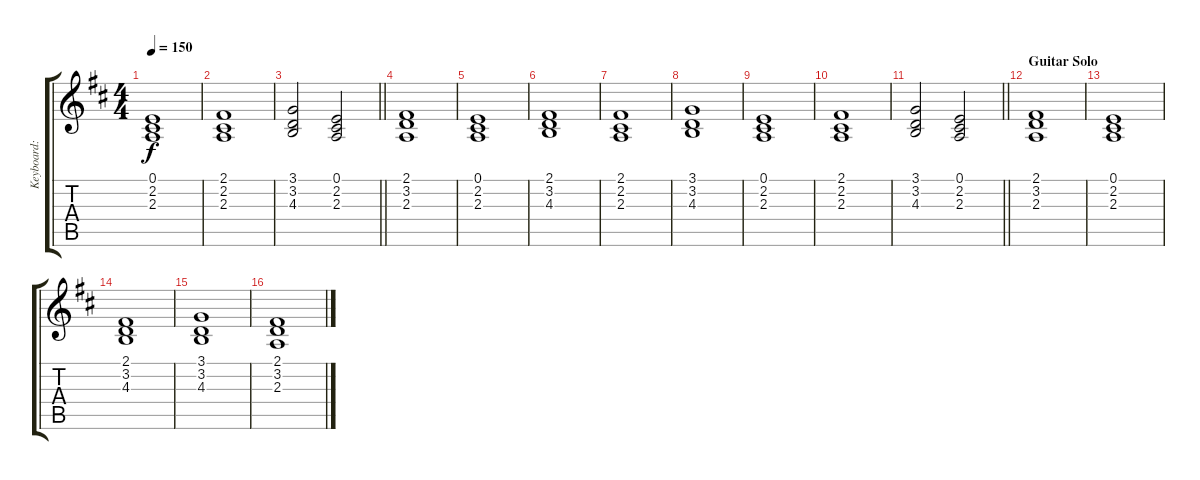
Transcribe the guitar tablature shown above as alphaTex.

\track ("Keyboard: Tommie Johansson" "Keyboard: ") {instrument stringensemble1}
\staff {score tabs}
\tuning (E4 B3 G3 D3 A2 E2) {hide}
\ts (4 4)
\tempo 150
\clef g2
\ks d
(0.1 2.2 2.3).1{dy f} |
(2.1 2.2 2.3).1 |
\barLineRight lightlight
(3.1 3.2 4.3).2 (0.1 2.2 2.3).2 |
(2.1 3.2 2.3).1 |
(0.1 2.2 2.3).1 |
(2.1 3.2 4.3).1 |
(2.1 2.2 2.3).1 |
(3.1 3.2 4.3).1 |
(0.1 2.2 2.3).1 |
(2.1 2.2 2.3).1 |
\barLineRight lightlight
(3.1 3.2 4.3).2 (0.1 2.2 2.3).2 |
\section ("" "Guitar Solo")
(2.1 3.2 2.3).1 |
(0.1 2.2 2.3).1 |
(2.1 3.2 4.3).1 |
(3.1 3.2 4.3).1 |
(2.1 3.2 2.3).1
